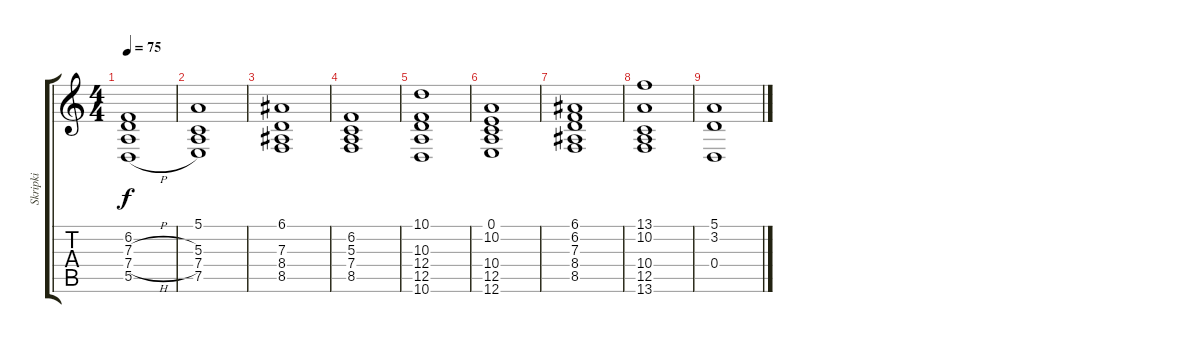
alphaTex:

\track ("Skripki" "Skripki") {instrument pad8sweep}
\staff {score tabs}
\tuning (E4 B3 G3 D3 A2 E2) {hide}
\ts (4 4)
\tempo 75
\clef g2
\ks c
(6.2 7.3{h} 7.4{h} 5.5{h}).1{dy f} |
(5.1 5.3 7.4 7.5).1 |
(6.1 7.3 8.4 8.5).1 |
(6.2 5.3 7.4 8.5).1 |
(10.1 10.3 12.4 12.5 10.6).1 |
(0.1 10.2 10.4 12.5 12.6).1 |
(6.1 6.2 7.3 8.4 8.5).1 |
(13.1 10.2 10.4 12.5 13.6).1 |
(5.1 3.2 0.4).1
